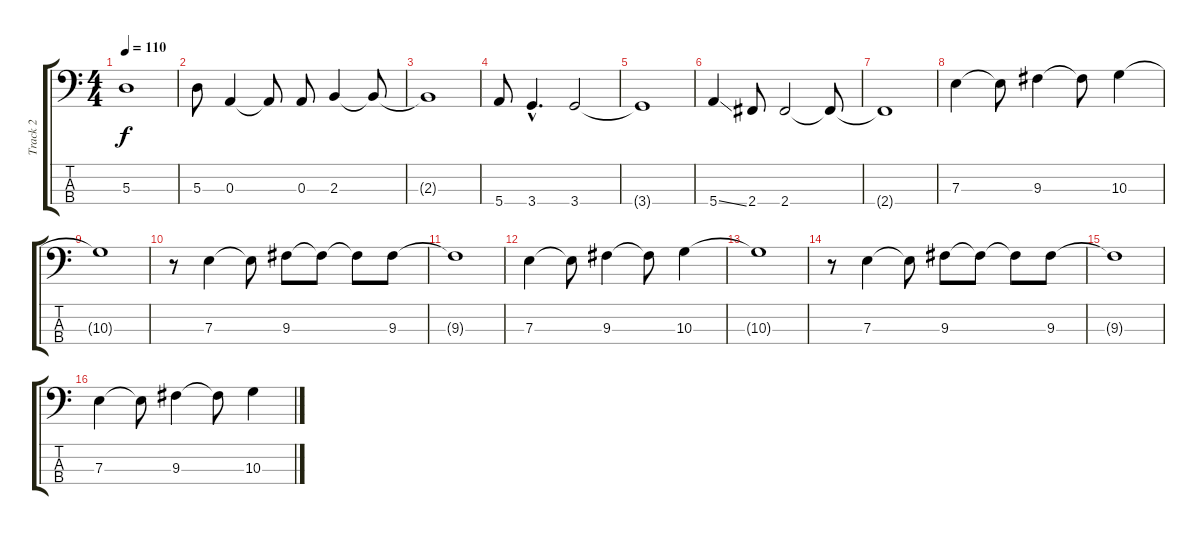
\track ("Track 2" "Track 2") {instrument acousticbass}
\staff {score tabs}
\tuning (G2 D2 A1 E1) {hide}
\ts (4 4)
\tempo 110
\clef f4
\ks c
5.3{t}.1{dy f} |
5.3.8 0.3.4 0.3{t}.8 0.3.8 2.3.4 2.3{t}.8 |
2.3{t}.1 |
5.4.8 3.4{hac}.4{d} 3.4.2 |
3.4{t}.1 |
5.4{ss}.4 2.4.8 2.4.2 2.4{t}.8 |
2.4{t}.1 |
7.3.4 7.3{t}.8 9.3.4 9.3{t}.8 10.3.4 |
10.3{t}.1 |
r.8 7.3.4 7.3{t}.8 9.3.8 9.3{t}.8 9.3{t}.8 9.3.8 |
9.3{t}.1 |
7.3.4 7.3{t}.8 9.3.4 9.3{t}.8 10.3.4 |
10.3{t}.1 |
r.8 7.3.4 7.3{t}.8 9.3.8 9.3{t}.8 9.3{t}.8 9.3.8 |
9.3{t}.1 |
7.3.4 7.3{t}.8 9.3.4 9.3{t}.8 10.3.4
